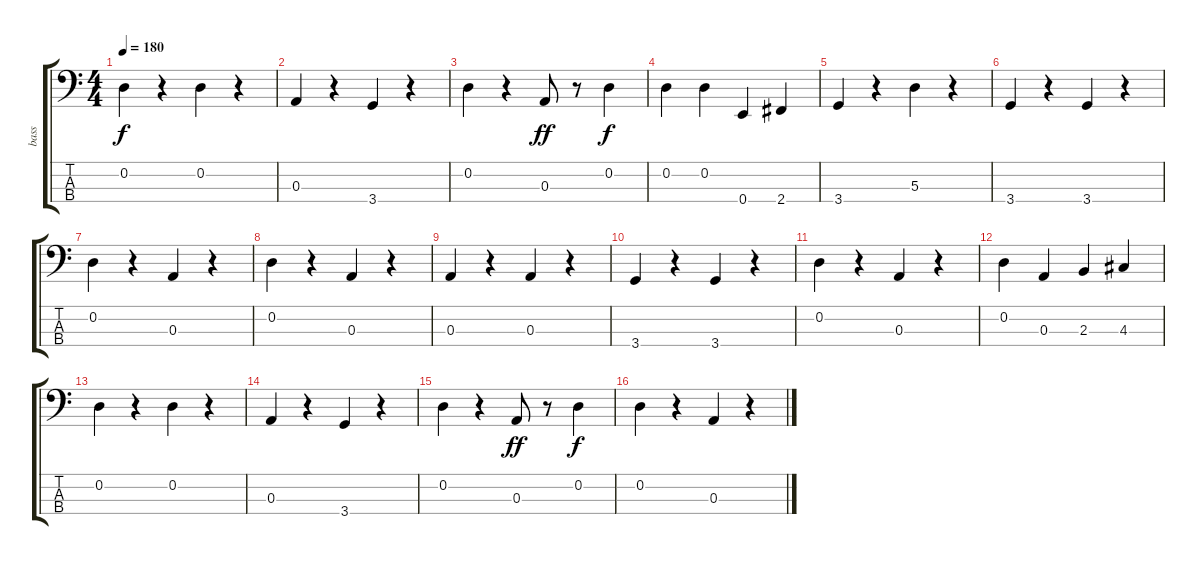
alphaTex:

\track ("bass" "bass") {instrument electricbassfinger}
\staff {score tabs}
\tuning (G2 D2 A1 E1) {hide}
\ts (4 4)
\tempo 180
\clef f4
\ks c
0.2.4{dy f} r.4 0.2.4 r.4 |
0.3.4 r.4 3.4.4 r.4 |
0.2.4 r.4 0.3.8{dy ff} r.8 0.2.4{dy f} |
0.2.4 0.2.4 0.4.4 2.4.4 |
3.4.4 r.4 5.3.4 r.4 |
3.4.4 r.4 3.4.4 r.4 |
0.2.4 r.4 0.3.4 r.4 |
0.2.4 r.4 0.3.4 r.4 |
0.3.4 r.4 0.3.4 r.4 |
3.4.4 r.4 3.4.4 r.4 |
0.2.4 r.4 0.3.4 r.4 |
0.2.4 0.3.4 2.3.4 4.3.4 |
0.2.4 r.4 0.2.4 r.4 |
0.3.4 r.4 3.4.4 r.4 |
0.2.4 r.4 0.3.8{dy ff} r.8 0.2.4{dy f} |
0.2.4 r.4 0.3.4 r.4
